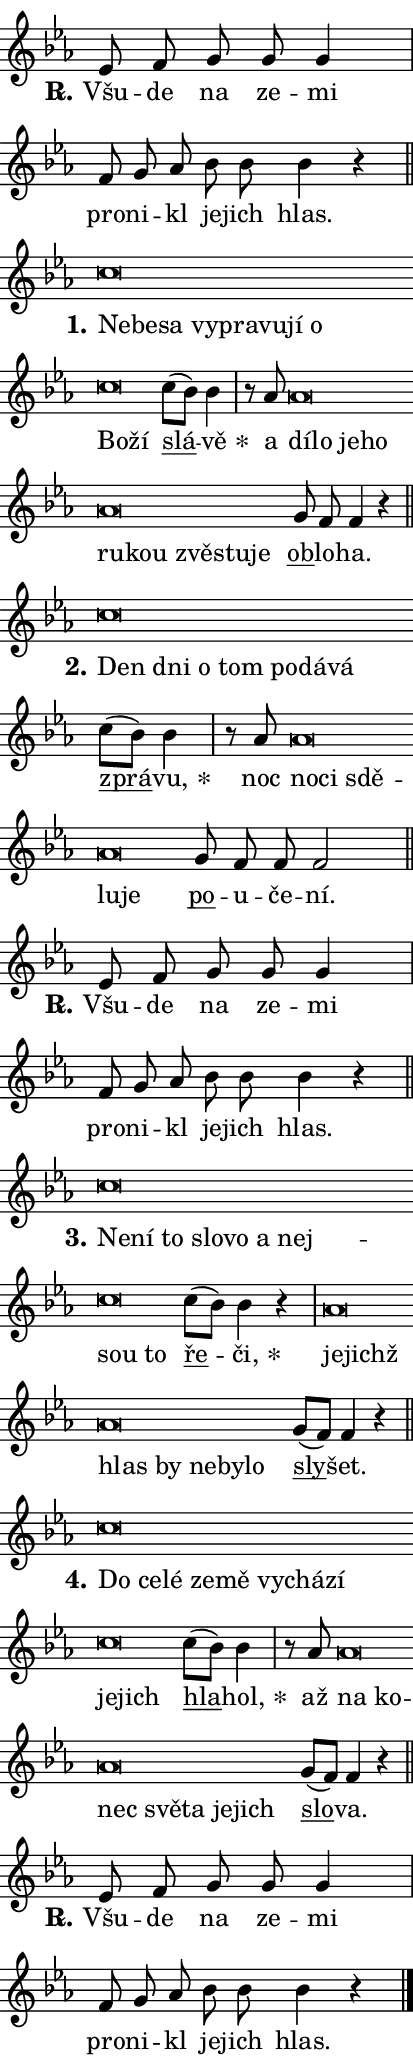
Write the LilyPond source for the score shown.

\version "2.24.0"
\header { tagline = "" }
\paper {
  indent = 0\cm
  top-margin = 0\cm
  right-margin = 0\cm
  bottom-margin = 0\cm
  left-margin = 0\cm
  paper-width = 7\cm
  page-breaking = #ly:one-page-breaking
  system-system-spacing.basic-distance = #11
  score-system-spacing.basic-distance = #11
  ragged-last = ##f
}


%% Author: Thomas Morley
%% https://lists.gnu.org/archive/html/lilypond-user/2020-05/msg00002.html
#(define (line-position grob)
"Returns position of @var[grob} in current system:
   @code{'start}, if at first time-step
   @code{'end}, if at last time-step
   @code{'middle} otherwise
"
  (let* ((col (ly:item-get-column grob))
         (ln (ly:grob-object col 'left-neighbor))
         (rn (ly:grob-object col 'right-neighbor))
         (col-to-check-left (if (ly:grob? ln) ln col))
         (col-to-check-right (if (ly:grob? rn) rn col))
         (break-dir-left
           (and
             (ly:grob-property col-to-check-left 'non-musical #f)
             (ly:item-break-dir col-to-check-left)))
         (break-dir-right
           (and
             (ly:grob-property col-to-check-right 'non-musical #f)
             (ly:item-break-dir col-to-check-right))))
        (cond ((eqv? 1 break-dir-left) 'start)
              ((eqv? -1 break-dir-right) 'end)
              (else 'middle))))

#(define (tranparent-at-line-position vctor)
  (lambda (grob)
  "Relying on @code{line-position} select the relevant enry from @var{vctor}.
Used to determine transparency,"
    (case (line-position grob)
      ((end) (not (vector-ref vctor 0)))
      ((middle) (not (vector-ref vctor 1)))
      ((start) (not (vector-ref vctor 2))))))

noteHeadBreakVisibility =
#(define-music-function (break-visibility)(vector?)
"Makes @code{NoteHead}s transparent relying on @var{break-visibility}"
#{
  \override NoteHead.transparent =
    #(tranparent-at-line-position break-visibility)
#})

#(define delete-ledgers-for-transparent-note-heads
  (lambda (grob)
    "Reads whether a @code{NoteHead} is transparent.
If so this @code{NoteHead} is removed from @code{'note-heads} from
@var{grob}, which is supposed to be @code{LedgerLineSpanner}.
As a result ledgers are not printed for this @code{NoteHead}"
    (let* ((nhds-array (ly:grob-object grob 'note-heads))
           (nhds-list
             (if (ly:grob-array? nhds-array)
                 (ly:grob-array->list nhds-array)
                 '()))
           ;; Relies on the transparent-property being done before
           ;; Staff.LedgerLineSpanner.after-line-breaking is executed.
           ;; This is fragile ...
           (to-keep
             (remove
               (lambda (nhd)
                 (ly:grob-property nhd 'transparent #f))
               nhds-list)))
      ;; TODO find a better method to iterate over grob-arrays, similiar
      ;; to filter/remove etc for lists
      ;; For now rebuilt from scratch
      (set! (ly:grob-object grob 'note-heads)  '())
      (for-each
        (lambda (nhd)
          (ly:pointer-group-interface::add-grob grob 'note-heads nhd))
        to-keep))))

hideNotes = {
  \noteHeadBreakVisibility #begin-of-line-visible
}
unHideNotes = {
  \noteHeadBreakVisibility #all-visible
}

% work-around for resetting accidentals
% https://lilypond.org/doc/v2.23/Documentation/notation/displaying-rhythms#unmetered-music
cadenzaMeasure = {
  \cadenzaOff
  \partial 1024 s1024
  \cadenzaOn
}

#(define-markup-command (accent layout props text) (markup?)
  "Underline accented syllable"
  (interpret-markup layout props
    #{\markup \override #'(offset . 4.3) \underline { #text }#}))

responsum = \markup \concat {
  "R" \hspace #-1.05 \path #0.1 #'((moveto 0 0.07) (lineto 0.9 0.8)) \hspace #0.05 "."
}

\layout {
    \context {
        \Staff
        \remove "Time_signature_engraver"
        \override LedgerLineSpanner.after-line-breaking = #delete-ledgers-for-transparent-note-heads
    }
    \context {
        \Voice {
            \override NoteHead.output-attributes = #'((class . "notehead"))
            \override Hairpin.height = #0.55
        }
    }
    \context {
        \Lyrics {
            \override StanzaNumber.output-attributes = #'((class . "stanzanumber"))
            \override LyricSpace.minimum-distance = #0.9
            \override LyricText.font-name = #"TeX Gyre Schola"
            \override LyricText.font-size = 1
            \override StanzaNumber.font-name = #"TeX Gyre Schola Bold"
            \override StanzaNumber.font-size = 1
        }
    }
}

% magnetic-lyrics.ily
%
%   written by
%     Jean Abou Samra <jean@abou-samra.fr>
%     Werner Lemberg <wl@gnu.org>
%
%   adapted by
%     Jiri Hon <jiri.hon@gmail.com>
%
% Version 2022-Apr-15

% https://www.mail-archive.com/lilypond-user@gnu.org/msg149350.html

#(define (Left_hyphen_pointer_engraver context)
   "Collect syllable-hyphen-syllable occurrences in lyrics and store
them in properties.  This engraver only looks to the left.  For
example, if the lyrics input is @code{foo -- bar}, it does the
following.

@itemize @bullet
@item
Set the @code{text} property of the @code{LyricHyphen} grob between
@q{foo} and @q{bar} to @code{foo}.

@item
Set the @code{left-hyphen} property of the @code{LyricText} grob with
text @q{foo} to the @code{LyricHyphen} grob between @q{foo} and
@q{bar}.
@end itemize

Use this auxiliary engraver in combination with the
@code{lyric-@/text::@/apply-@/magnetic-@/offset!} hook."
   (let ((hyphen #f)
         (text #f))
     (make-engraver
      (acknowledgers
       ((lyric-syllable-interface engraver grob source-engraver)
        (set! text grob)))
      (end-acknowledgers
       ((lyric-hyphen-interface engraver grob source-engraver)
        ;(when (not (grob::has-interface grob 'lyric-space-interface))
          (set! hyphen grob)));)
      ((stop-translation-timestep engraver)
       (when (and text hyphen)
         (ly:grob-set-object! text 'left-hyphen hyphen))
       (set! text #f)
       (set! hyphen #f)))))

#(define (lyric-text::apply-magnetic-offset! grob)
   "If the space between two syllables is less than the value in
property @code{LyricText@/.details@/.squash-threshold}, move the right
syllable to the left so that it gets concatenated with the left
syllable.

Use this function as a hook for
@code{LyricText@/.after-@/line-@/breaking} if the
@code{Left_@/hyphen_@/pointer_@/engraver} is active."
   (let ((hyphen (ly:grob-object grob 'left-hyphen #f)))
     (when hyphen
       (let ((left-text (ly:spanner-bound hyphen LEFT)))
         (when (grob::has-interface left-text 'lyric-syllable-interface)
           (let* ((common (ly:grob-common-refpoint grob left-text X))
                  (this-x-ext (ly:grob-extent grob common X))
                  (left-x-ext
                   (begin
                     ;; Trigger magnetism for left-text.
                     (ly:grob-property left-text 'after-line-breaking)
                     (ly:grob-extent left-text common X)))
                  ;; `delta` is the gap width between two syllables.
                  (delta (- (interval-start this-x-ext)
                            (interval-end left-x-ext)))
                  (details (ly:grob-property grob 'details))
                  (threshold (assoc-get 'squash-threshold details 0.2)))
             (when (< delta threshold)
               (let* (;; We have to manipulate the input text so that
                      ;; ligatures crossing syllable boundaries are not
                      ;; disabled.  For languages based on the Latin
                      ;; script this is essentially a beautification.
                      ;; However, for non-Western scripts it can be a
                      ;; necessity.
                      (lt (ly:grob-property left-text 'text))
                      (rt (ly:grob-property grob 'text))
                      (is-space (grob::has-interface hyphen 'lyric-space-interface))
                      (space (if is-space " " ""))
                      (space-markup (grob-interpret-markup grob " "))
                      (space-size (interval-length (ly:stencil-extent space-markup X)))
                      (extra-delta (if is-space space-size 0))
                      ;; Append new syllable.
                      (ltrt-space (if (and (string? lt) (string? rt))
                                (string-append lt space rt)
                                (make-concat-markup (list lt space rt))))
                      ;; Right-align `ltrt` to the right side.
                      (ltrt-space-markup (grob-interpret-markup
                               grob
                               (make-translate-markup
                                (cons (interval-length this-x-ext) 0)
                                (make-right-align-markup ltrt-space)))))
                 (begin
                   ;; Don't print `left-text`.
                   (ly:grob-set-property! left-text 'stencil #f)
                   ;; Set text and stencil (which holds all collected
                   ;; syllables so far) and shift it to the left.
                   (ly:grob-set-property! grob 'text ltrt-space)
                   (ly:grob-set-property! grob 'stencil ltrt-space-markup)
                   (ly:grob-translate-axis! grob (- (- delta extra-delta)) X))))))))))


#(define (lyric-hyphen::displace-bounds-first grob)
   ;; Make very sure this callback isn't triggered too early.
   (let ((left (ly:spanner-bound grob LEFT))
         (right (ly:spanner-bound grob RIGHT)))
     (ly:grob-property left 'after-line-breaking)
     (ly:grob-property right 'after-line-breaking)
     (ly:lyric-hyphen::print grob)))

squashThreshold = #0.4

\layout {
  \context {
    \Lyrics
    \consists #Left_hyphen_pointer_engraver
    \override LyricText.after-line-breaking =
      #lyric-text::apply-magnetic-offset!
    \override LyricHyphen.stencil = #lyric-hyphen::displace-bounds-first
    \override LyricText.details.squash-threshold = \squashThreshold
    \override LyricHyphen.minimum-distance = 0
    \override LyricHyphen.minimum-length = \squashThreshold
  }
}

squash = \override LyricText.details.squash-threshold = 9999
unSquash = \override LyricText.details.squash-threshold = \squashThreshold

left = \override LyricText.self-alignment-X = #LEFT
unLeft = \revert LyricText.self-alignment-X

starOffset = #(lambda (grob) 
                (let ((x_offset (ly:self-alignment-interface::aligned-on-x-parent grob)))
                  (if (= x_offset 0) 0 (+ x_offset 1.2))))

star = #(define-music-function (syllable)(string?)
"Append star separator at the end of a syllable"
#{
  \once \override LyricText.X-offset = #starOffset
  \lyricmode { \markup {
    #syllable
    \override #'((font-name . "TeX Gyre Schola Bold")) \hspace #0.2 \lower #0.65 \larger "*"
  } }
#})

starAccent = #(define-music-function (syllable)(string?)
"Append star separator at the end of a syllable and make accent"
#{
  \once \override LyricText.X-offset = #starOffset
  \lyricmode { \markup {
    \accent #syllable
    \override #'((font-name . "TeX Gyre Schola Bold")) \hspace #0.2 \lower #0.65 \larger "*"
  } }
#})

breath = #(define-music-function (syllable)(string?)
"Append breathing indicator at the end of a syllable"
#{
  \lyricmode { \markup { #syllable "+" } }
#})

optionalBreath = #(define-music-function (syllable)(string?)
"Append optional breathing indicator at the end of a syllable"
#{
  \lyricmode { \markup { #syllable "(+)" } }
#})


\score {
    <<
        \new Voice = "melody" { \cadenzaOn \key es \major \relative { es'8 f g g g4 \cadenzaMeasure \bar "|" f8 g as bes bes bes4 r \cadenzaMeasure \bar "||" \break } }
        \new Lyrics \lyricsto "melody" { \lyricmode { \set stanza = \responsum
Všu -- de na ze -- mi pro -- ni -- kl je -- jich hlas. } }
    >>
    \layout {}
}

\score {
    <<
        \new Voice = "melody" { \cadenzaOn \key es \major \relative { c''\breve*1/16 \hideNotes \breve*1/16 \bar "" \breve*1/16 \bar "" \breve*1/16 \bar "" \breve*1/16 \bar "" \breve*1/16 \bar "" \breve*1/16 \bar "" \breve*1/16 \bar "" \breve*1/16 \breve*1/16 \bar "" \unHideNotes \bar "" c8[( bes)] bes4 \cadenzaMeasure \bar "|" r8 as8 as\breve*1/16 \hideNotes \breve*1/16 \bar "" \breve*1/16 \bar "" \breve*1/16 \bar "" \breve*1/16 \bar "" \breve*1/16 \bar "" \breve*1/16 \bar "" \breve*1/16 \breve*1/16 \bar "" \unHideNotes \bar "" g8 f f4 r \cadenzaMeasure \bar "||" \break } }
        \new Lyrics \lyricsto "melody" { \lyricmode { \set stanza = "1."
\left Ne -- \squash be -- sa vy -- pra -- vu -- jí o Bo -- ží \unLeft \unSquash \markup \accent slá -- \star vě a \left dí -- \squash lo je -- ho ru -- kou zvě -- stu -- je \unLeft \unSquash \markup \accent ob -- lo -- ha. } }
    >>
    \layout {}
}

\score {
    <<
        \new Voice = "melody" { \cadenzaOn \key es \major \relative { c''\breve*1/16 \hideNotes \breve*1/16 \bar "" \breve*1/16 \bar "" \breve*1/16 \bar "" \breve*1/16 \bar "" \breve*1/16 \breve*1/16 \bar "" \unHideNotes \bar "" c8[( bes)] bes4 \cadenzaMeasure \bar "|" r8 as8 as\breve*1/16 \hideNotes \breve*1/16 \bar "" \breve*1/16 \bar "" \breve*1/16 \breve*1/16 \bar "" \unHideNotes \bar "" g8 f f f2 \cadenzaMeasure \bar "||" \break } }
        \new Lyrics \lyricsto "melody" { \lyricmode { \set stanza = "2."
\left Den \squash dni o tom po -- dá -- vá \unLeft \unSquash \markup \accent zprá -- \star vu, noc \left no -- \squash ci sdě -- lu -- je \unLeft \unSquash \markup \accent po -- u -- če -- ní. } }
    >>
    \layout {}
}

\score {
    <<
        \new Voice = "melody" { \cadenzaOn \key es \major \relative { es'8 f g g g4 \cadenzaMeasure \bar "|" f8 g as bes bes bes4 r \cadenzaMeasure \bar "||" \break } }
        \new Lyrics \lyricsto "melody" { \lyricmode { \set stanza = \responsum
Všu -- de na ze -- mi pro -- ni -- kl je -- jich hlas. } }
    >>
    \layout {}
}

\score {
    <<
        \new Voice = "melody" { \cadenzaOn \key es \major \relative { c''\breve*1/16 \hideNotes \breve*1/16 \bar "" \breve*1/16 \bar "" \breve*1/16 \bar "" \breve*1/16 \bar "" \breve*1/16 \bar "" \breve*1/16 \bar "" \breve*1/16 \breve*1/16 \bar "" \unHideNotes \bar "" c8[( bes)] bes4 r \cadenzaMeasure \bar "|" as\breve*1/16 \hideNotes \breve*1/16 \bar "" \breve*1/16 \bar "" \breve*1/16 \bar "" \breve*1/16 \bar "" \breve*1/16 \breve*1/16 \bar "" \unHideNotes \bar "" g8[( f)] f4 r \cadenzaMeasure \bar "||" \break } }
        \new Lyrics \lyricsto "melody" { \lyricmode { \set stanza = "3."
\left Ne -- \squash ní to slo -- vo a nej -- sou to \unLeft \unSquash \markup \accent ře -- \star či, \left je -- \squash jichž hlas by ne -- by -- lo \unLeft \unSquash \markup \accent sly -- šet. } }
    >>
    \layout {}
}

\score {
    <<
        \new Voice = "melody" { \cadenzaOn \key es \major \relative { c''\breve*1/16 \hideNotes \breve*1/16 \bar "" \breve*1/16 \bar "" \breve*1/16 \bar "" \breve*1/16 \bar "" \breve*1/16 \bar "" \breve*1/16 \bar "" \breve*1/16 \bar "" \breve*1/16 \breve*1/16 \bar "" \unHideNotes \bar "" c8[( bes)] bes4 \cadenzaMeasure \bar "|" r8 as8 as\breve*1/16 \hideNotes \breve*1/16 \bar "" \breve*1/16 \bar "" \breve*1/16 \bar "" \breve*1/16 \bar "" \breve*1/16 \breve*1/16 \bar "" \unHideNotes \bar "" g8[( f)] f4 r \cadenzaMeasure \bar "||" \break } }
        \new Lyrics \lyricsto "melody" { \lyricmode { \set stanza = "4."
\left Do \squash ce -- lé ze -- mě vy -- chá -- zí je -- jich \unLeft \unSquash \markup \accent hla -- \star hol, až \left na \squash ko -- nec svě -- ta je -- jich \unLeft \unSquash \markup \accent slo -- va. } }
    >>
    \layout {}
}

\score {
    <<
        \new Voice = "melody" { \cadenzaOn \key es \major \relative { es'8 f g g g4 \cadenzaMeasure \bar "|" f8 g as bes bes bes4 r \cadenzaMeasure \bar "||" \break } \bar "|." }
        \new Lyrics \lyricsto "melody" { \lyricmode { \set stanza = \responsum
Všu -- de na ze -- mi pro -- ni -- kl je -- jich hlas. } }
    >>
    \layout {}
}
